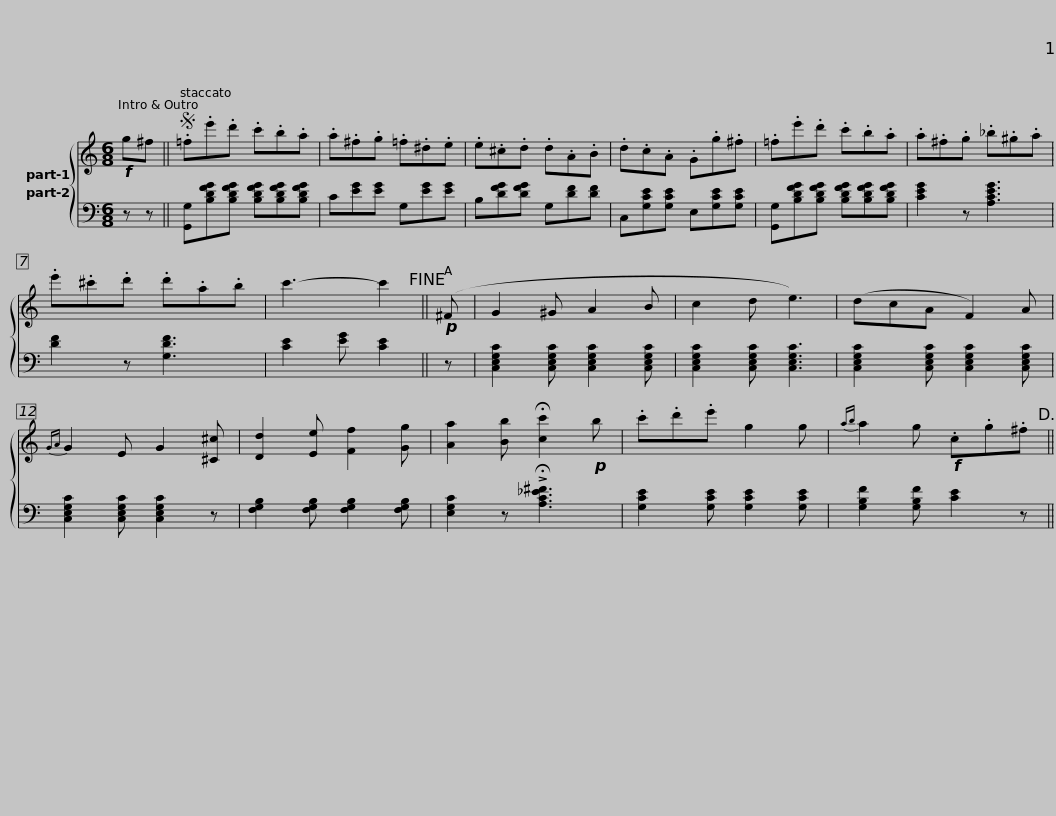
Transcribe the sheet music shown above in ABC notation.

X:1
%%score { 1 2 }
L:1/8
M:6/8
I:linebreak $
K:C
V:1 treble
V:2 bass
V:1
!f! g^f ||S .=f.e'.d' .c'.b.a | .a.^f.g .=f.^d.e | .e.^c.d .d.A.B | .d.c.A .G.g.^f |$ %5
 .=f.e'.d' .c'.b.a | .a.^f.g ._b.^g.a | .e'.^c'.d' .d'.a.b | c'3- c'2!fine! ||$!p! (^F | %10
 G2 ^G A2 B | c2 d e3) | (dcA F2) A |{GA} G2 E G2 [^C^c] |$ [Dd]2 [Ee] [Ff]2 [Gg] | %15
 [Aa]2 [Bb] !fermata![cc']2!p! b | .c'.d'.e' g2 g |{ab} a2 g!f! .c.g.^f!D.S.! || %18
V:2
 z z || [G,,G,][B,DFG][B,DFG] [B,DFG][B,DFG][B,DFG] | C[EG][EG] G,[EG][EG] | B,[DFG][DFG] G,[DF][DF] | C,[G,CE][G,CE] E,[G,CE][G,CE] |$ %5
 [G,,G,][B,DFG][B,DFG] [B,DFG][B,DFG][B,DFG] | [CEG]2 z [A,CEG]3 | [DF]2 z [G,DF]3 | [CE]2 [EG] [CE]2 ||$ z | %10
 [C,E,G,C]2 [C,E,G,C] [C,E,G,C]2 [C,E,G,C] | [C,E,G,C]2 [C,E,G,C] [C,E,G,C]3 | [C,E,G,C]2 [C,E,G,C] [C,E,G,C]2 [C,E,G,C] | [C,E,G,C]2 [C,E,G,C] [C,E,G,C]2 z |$ [F,G,B,]2 [F,G,B,] [F,G,B,]2 [F,G,B,] | %15
 [E,G,C]2 z !>!!fermata![A,C_E^F]3 | [G,CE]2 [G,CE] [G,CE]2 [G,CE] | [G,B,F]2 [G,B,F] [CE]2 z || %18
